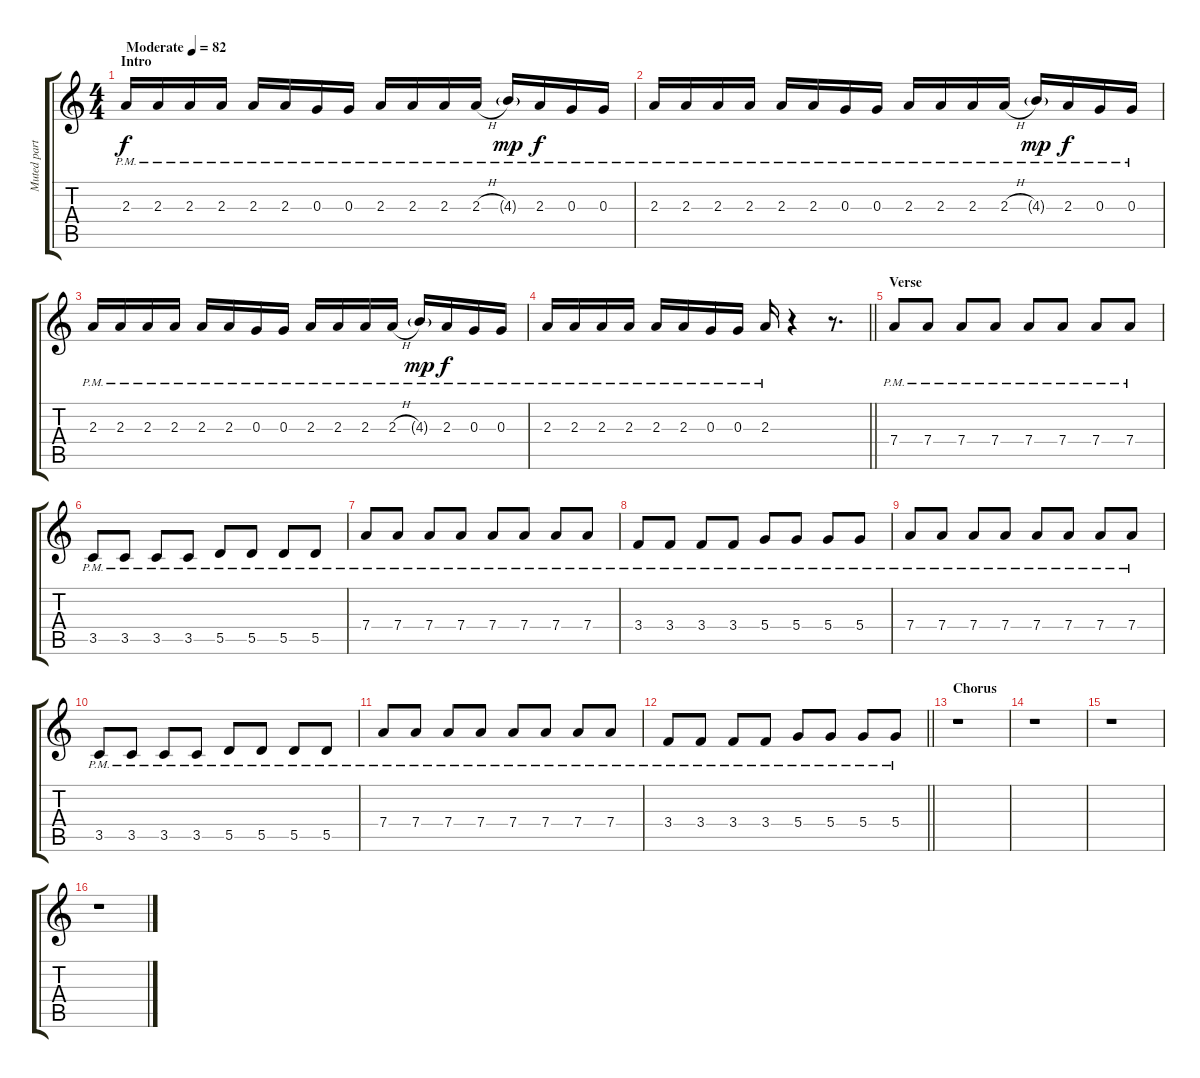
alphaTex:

\track ("Muted part" "Muted part") {instrument overdrivenguitar}
\staff {score tabs}
\tuning (E4 B3 G3 D3 A2 E2) {hide}
\ts (4 4)
\section ("" "Intro")
\tempo (82 "Moderate")
\clef g2
\ks c
2.3{pm}.16{dy f instrument overdrivenguitar} 2.3{pm}.16 2.3{pm}.16 2.3{pm}.16 2.3{pm}.16 2.3{pm}.16 0.3{pm}.16 0.3{pm}.16 2.3{pm}.16 2.3{pm}.16 2.3{pm}.16 2.3{h pm}.16 4.3{g pm}.16{dy mp} 2.3{pm}.16{dy f} 0.3{pm}.16 0.3{pm}.16 |
2.3{pm}.16 2.3{pm}.16 2.3{pm}.16 2.3{pm}.16 2.3{pm}.16 2.3{pm}.16 0.3{pm}.16 0.3{pm}.16 2.3{pm}.16 2.3{pm}.16 2.3{pm}.16 2.3{h pm}.16 4.3{g pm}.16{dy mp} 2.3{pm}.16{dy f} 0.3{pm}.16 0.3{pm}.16 |
2.3{pm}.16 2.3{pm}.16 2.3{pm}.16 2.3{pm}.16 2.3{pm}.16 2.3{pm}.16 0.3{pm}.16 0.3{pm}.16 2.3{pm}.16 2.3{pm}.16 2.3{pm}.16 2.3{h pm}.16 4.3{g pm}.16{dy mp} 2.3{pm}.16{dy f} 0.3{pm}.16 0.3{pm}.16 |
\barLineRight lightlight
2.3{pm}.16 2.3{pm}.16 2.3{pm}.16 2.3{pm}.16 2.3{pm}.16 2.3{pm}.16 0.3{pm}.16 0.3{pm}.16 2.3{pm}.16 r.4 r.8{d} |
\section ("" "Verse")
7.4{pm}.8 7.4{pm}.8 7.4{pm}.8 7.4{pm}.8 7.4{pm}.8 7.4{pm}.8 7.4{pm}.8 7.4{pm}.8 |
3.5{pm}.8 3.5{pm}.8 3.5{pm}.8 3.5{pm}.8 5.5{pm}.8 5.5{pm}.8 5.5{pm}.8 5.5{pm}.8 |
7.4{pm}.8 7.4{pm}.8 7.4{pm}.8 7.4{pm}.8 7.4{pm}.8 7.4{pm}.8 7.4{pm}.8 7.4{pm}.8 |
3.4{pm}.8 3.4{pm}.8 3.4{pm}.8 3.4{pm}.8 5.4{pm}.8 5.4{pm}.8 5.4{pm}.8 5.4{pm}.8 |
7.4{pm}.8 7.4{pm}.8 7.4{pm}.8 7.4{pm}.8 7.4{pm}.8 7.4{pm}.8 7.4{pm}.8 7.4{pm}.8 |
3.5{pm}.8 3.5{pm}.8 3.5{pm}.8 3.5{pm}.8 5.5{pm}.8 5.5{pm}.8 5.5{pm}.8 5.5{pm}.8 |
7.4{pm}.8 7.4{pm}.8 7.4{pm}.8 7.4{pm}.8 7.4{pm}.8 7.4{pm}.8 7.4{pm}.8 7.4{pm}.8 |
\barLineRight lightlight
3.4{pm}.8 3.4{pm}.8 3.4{pm}.8 3.4{pm}.8 5.4{pm}.8 5.4{pm}.8 5.4{pm}.8 5.4{pm}.8 |
\section ("" "Chorus")
r.1 |
r.1 |
r.1 |
r.1
